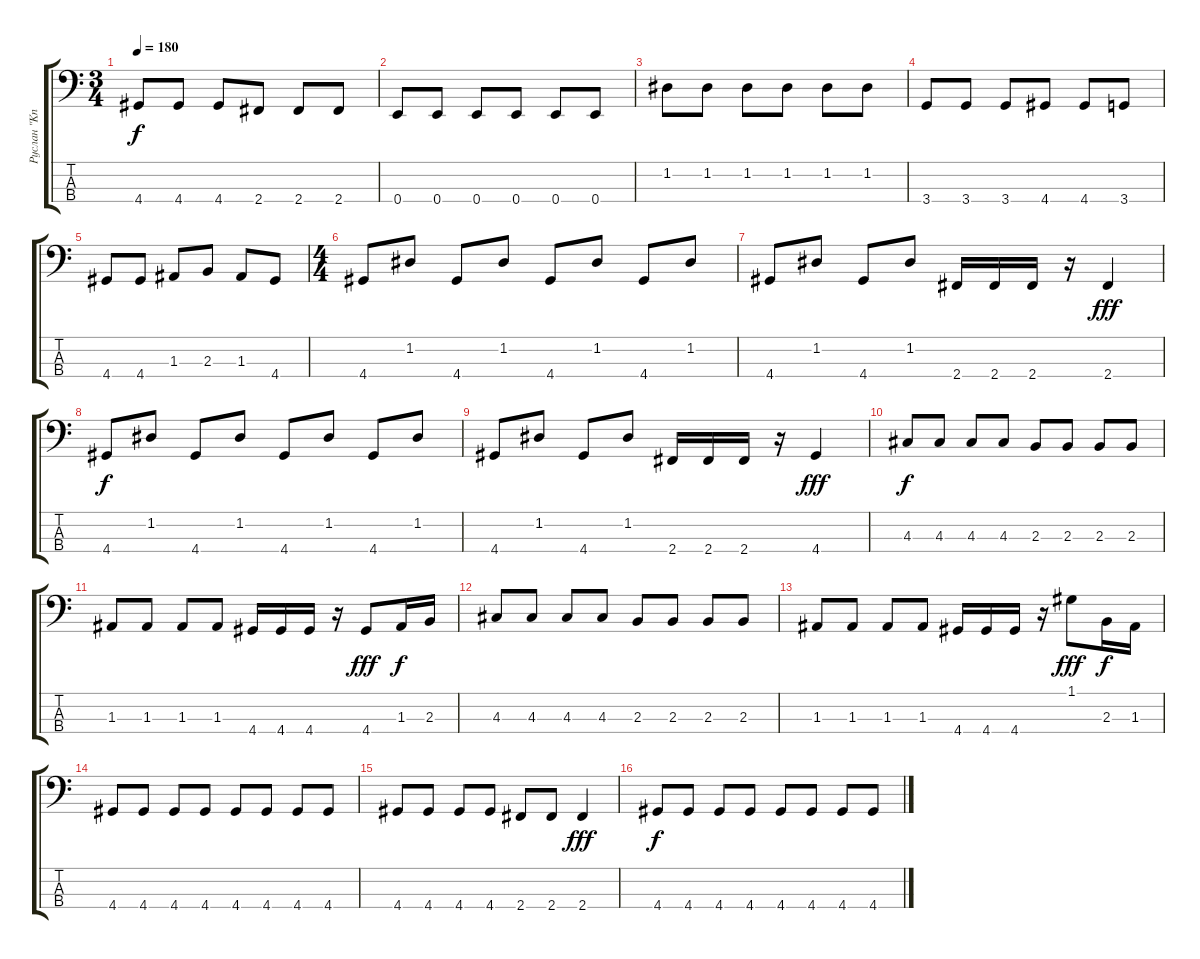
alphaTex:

\track ("Руслан \"Kniaz\"" "Руслан \"Kn") {instrument electricbassfinger}
\staff {score tabs}
\tuning (G2 D2 A1 E1) {hide}
\ts (3 4)
\tempo 180
\clef f4
\ks c
4.4.8{dy f} 4.4.8 4.4.8 2.4.8 2.4.8 2.4.8 |
0.4.8 0.4.8 0.4.8 0.4.8 0.4.8 0.4.8 |
1.2.8 1.2.8 1.2.8 1.2.8 1.2.8 1.2.8 |
3.4.8 3.4.8 3.4.8 4.4.8 4.4.8 3.4.8 |
4.4.8 4.4.8 1.3.8 2.3.8 1.3.8 4.4.8 |
\ts (4 4)
4.4.8 1.2.8 4.4.8 1.2.8 4.4.8 1.2.8 4.4.8 1.2.8 |
4.4.8 1.2.8 4.4.8 1.2.8 2.4.16 2.4.16 2.4.16 r.16 2.4.4{dy fff} |
4.4.8{dy f} 1.2.8 4.4.8 1.2.8 4.4.8 1.2.8 4.4.8 1.2.8 |
4.4.8 1.2.8 4.4.8 1.2.8 2.4.16 2.4.16 2.4.16 r.16 4.4.4{dy fff} |
4.3.8{dy f} 4.3.8 4.3.8 4.3.8 2.3.8 2.3.8 2.3.8 2.3.8 |
1.3.8 1.3.8 1.3.8 1.3.8 4.4.16 4.4.16 4.4.16 r.16 4.4.8{dy fff} 1.3.16{dy f} 2.3.16 |
4.3.8 4.3.8 4.3.8 4.3.8 2.3.8 2.3.8 2.3.8 2.3.8 |
1.3.8 1.3.8 1.3.8 1.3.8 4.4.16 4.4.16 4.4.16 r.16 1.1.8{dy fff} 2.3.16{dy f} 1.3.16 |
4.4.8 4.4.8 4.4.8 4.4.8 4.4.8 4.4.8 4.4.8 4.4.8 |
4.4.8 4.4.8 4.4.8 4.4.8 2.4.8 2.4.8 2.4.4{dy fff} |
4.4.8{dy f} 4.4.8 4.4.8 4.4.8 4.4.8 4.4.8 4.4.8 4.4.8
